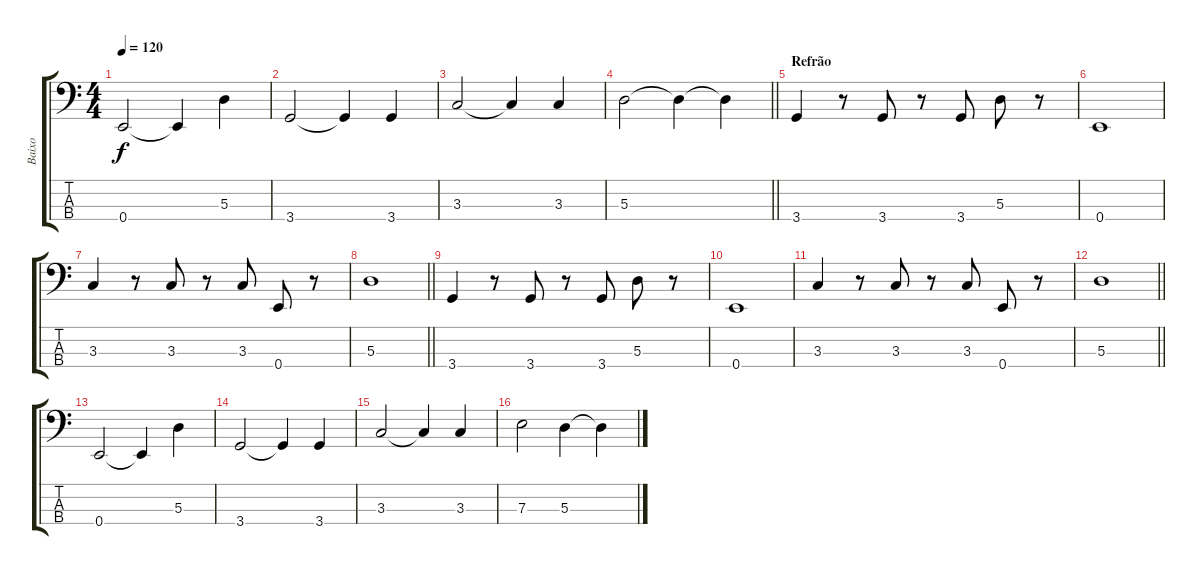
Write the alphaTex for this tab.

\track ("Baixo" "Baixo") {instrument electricbassfinger}
\staff {score tabs}
\tuning (G2 D2 A1 E1) {hide}
\ts (4 4)
\tempo 120
\clef f4
\ks c
0.4.2{dy f} 0.4{t}.4 5.3.4 |
3.4.2 3.4{t}.4 3.4.4 |
3.3.2 3.3{t}.4 3.3.4 |
\barLineRight lightlight
5.3.2 5.3{t}.4 5.3{t}.4 |
\section ("" "Refrão")
3.4.4 r.8 3.4.8 r.8 3.4.8 5.3.8 r.8 |
0.4.1 |
3.3.4 r.8 3.3.8 r.8 3.3.8 0.4.8 r.8 |
\barLineRight lightlight
5.3.1 |
3.4.4 r.8 3.4.8 r.8 3.4.8 5.3.8 r.8 |
0.4.1 |
3.3.4 r.8 3.3.8 r.8 3.3.8 0.4.8 r.8 |
\barLineRight lightlight
5.3.1 |
0.4.2 0.4{t}.4 5.3.4 |
3.4.2 3.4{t}.4 3.4.4 |
3.3.2 3.3{t}.4 3.3.4 |
7.3.2 5.3.4 5.3{t}.4
